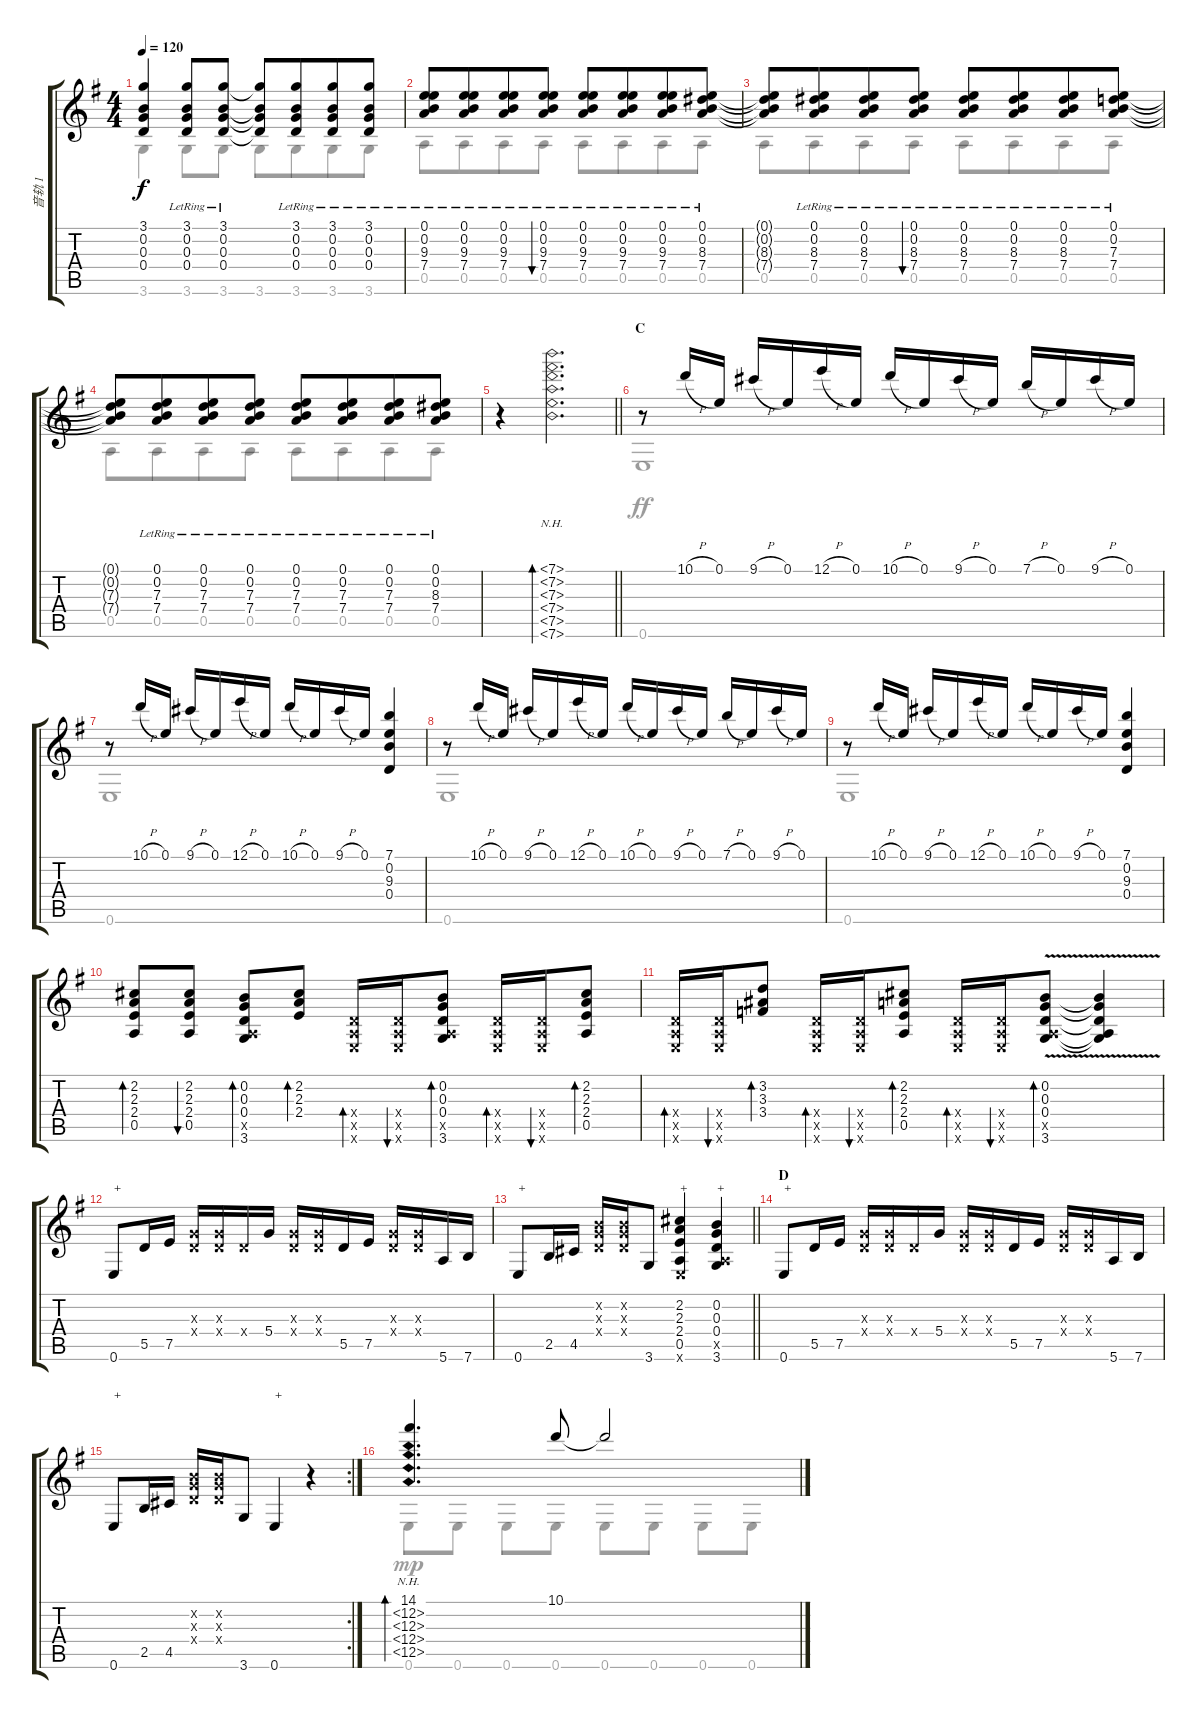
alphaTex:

\track ("音轨 1" "音轨 1") {instrument acousticguitarsteel}
\staff {score tabs}
\tuning (E4 B3 G3 D3 A2 E2) {hide}
\voice
\ts (4 4)
\tempo 120
\clef g2
\ks g
(3.1{t} 0.2{t} 0.3{t} 0.4{t}).4{dy f} (3.1{lr} 0.2{lr} 0.3{lr} 0.4{lr}).8 (3.1{lr} 0.2{lr} 0.3{lr} 0.4{lr}).8 (3.1{t} 0.2{t} 0.3{t} 0.4{t}).8 (3.1{lr} 0.2{lr} 0.3{lr} 0.4{lr}).8{beam merge} (3.1{lr} 0.2{lr} 0.3{lr} 0.4{lr}).8 (3.1{lr} 0.2{lr} 0.3{lr} 0.4{lr}).8 |
(0.1{lr} 0.2{lr} 9.3{lr} 7.4{lr}).8 (0.1{lr} 0.2{lr} 9.3{lr} 7.4{lr}).8{beam merge} (0.1{lr} 0.2{lr} 9.3{lr} 7.4{lr}).8 (0.1{lr} 0.2{lr} 9.3{lr} 7.4{lr}).8{bu 120} (0.1{lr} 0.2{lr} 9.3{lr} 7.4{lr}).8 (0.1{lr} 0.2{lr} 9.3{lr} 7.4{lr}).8{beam merge} (0.1{lr} 0.2{lr} 9.3{lr} 7.4{lr}).8 (0.1{lr} 0.2{lr} 8.3{lr} 7.4{lr}).8 |
(0.1{t} 0.2{t} 8.3{t} 7.4{t}).8 (0.1{lr} 0.2{lr} 8.3{lr} 7.4{lr}).8{beam merge} (0.1{lr} 0.2{lr} 8.3{lr} 7.4{lr}).8 (0.1{lr} 0.2{lr} 8.3{lr} 7.4{lr}).8{bu 120} (0.1{lr} 0.2{lr} 8.3{lr} 7.4{lr}).8 (0.1{lr} 0.2{lr} 8.3{lr} 7.4{lr}).8{beam merge} (0.1{lr} 0.2{lr} 8.3{lr} 7.4{lr}).8 (0.1{lr} 0.2{lr} 7.3{lr} 7.4{lr}).8 |
(0.1{t} 0.2{t} 7.3{t} 7.4{t}).8 (0.1{lr} 0.2{lr} 7.3{lr} 7.4{lr}).8{beam merge} (0.1{lr} 0.2{lr} 7.3{lr} 7.4{lr}).8 (0.1{lr} 0.2{lr} 7.3{lr} 7.4{lr}).8 (0.1{lr} 0.2{lr} 7.3{lr} 7.4{lr}).8 (0.1{lr} 0.2{lr} 7.3{lr} 7.4{lr}).8{beam merge} (0.1{lr} 0.2{lr} 7.3{lr} 7.4{lr}).8 (0.1{lr} 0.2{lr} 8.3{lr} 7.4{lr}).8 |
\barLineRight lightlight
r.4 (7.1{nh} 7.2{nh} 7.3{nh} 7.4{nh} 7.5{nh} 7.6{nh}).2{d bd 240} |
\section ("" "C")
r.8 10.1{h}.16 0.1.16 9.1{h}.16 0.1.16 12.1{h}.16 0.1.16 10.1{h}.16 0.1.16 9.1{h}.16 0.1.16 7.1{h}.16 0.1.16 9.1{h}.16 0.1.16 |
r.8 10.1{h}.16 0.1.16 9.1{h}.16 0.1.16 12.1{h}.16 0.1.16 10.1{h}.16 0.1.16 9.1{h}.16 0.1.16 (7.1 0.2 9.3 0.4).4 |
r.8 10.1{h}.16 0.1.16 9.1{h}.16 0.1.16 12.1{h}.16 0.1.16 10.1{h}.16 0.1.16 9.1{h}.16 0.1.16 7.1{h}.16 0.1.16 9.1{h}.16 0.1.16 |
r.8 10.1{h}.16 0.1.16 9.1{h}.16 0.1.16 12.1{h}.16 0.1.16 10.1{h}.16 0.1.16 9.1{h}.16 0.1.16 (7.1 0.2 9.3 0.4).4 |
(2.2 2.3 2.4 0.5).8{bd 60} (2.2 2.3 2.4 0.5).8{bu 60} (0.2 0.3 0.4 0.5{x} 3.6).8{bd 60} (2.2 2.3 2.4).8{bd 60} (0.4{x} 0.5{x} 0.6{x}).16{bd 60} (0.4{x} 0.5{x} 0.6{x}).16{bu 60} (0.2 0.3 0.4 0.5{x} 3.6).8{bd 60} (0.4{x} 0.5{x} 0.6{x}).16{bd 60} (0.4{x} 0.5{x} 0.6{x}).16{bu 60} (2.2 2.3 2.4 0.5).8{bd 60} |
(0.4{x} 0.5{x} 0.6{x}).16{bd 60} (0.4{x} 0.5{x} 0.6{x}).16{bu 60} (3.2 3.3 3.4).8{bd 60} (0.4{x} 0.5{x} 0.6{x}).16{bd 60} (0.4{x} 0.5{x} 0.6{x}).16{bu 60} (2.2 2.3 2.4 0.5).8{bd 60} (0.4{x} 0.5{x} 0.6{x}).16{bd 60} (0.4{x} 0.5{x} 0.6{x}).16{bu 60} (0.2{v} 0.3 0.4 0.5{x} 3.6).8{bd 60} (0.2{t} 0.3{t} 0.4{t} 0.5{t} 3.6{t}).4 |
0.6.8{txt "+"} 5.5.16 7.5.16 (0.3{x} 0.4{x}).16 (0.3{x} 0.4{x}).16 0.4{x}.16 5.4.16 (0.3{x} 0.4{x}).16 (0.3{x} 0.4{x}).16 5.5.16 7.5.16 (0.3{x} 0.4{x}).16 (0.3{x} 0.4{x}).16 5.6.16 7.6.16 |
\barLineRight lightlight
0.6.8{txt "+"} 2.5.16 4.5.16 (0.2{x} 0.3{x} 0.4{x}).16 (0.2{x} 0.3{x} 0.4{x}).16 3.6.8 (2.2 2.3 2.4 0.5 0.6{x}).4{txt "+"} (0.2 0.3 0.4 0.5{x} 3.6).4{txt "+"} |
\section ("" "D")
0.6.8{txt "+"} 5.5.16 7.5.16 (0.3{x} 0.4{x}).16 (0.3{x} 0.4{x}).16 0.4{x}.16 5.4.16 (0.3{x} 0.4{x}).16 (0.3{x} 0.4{x}).16 5.5.16 7.5.16 (0.3{x} 0.4{x}).16 (0.3{x} 0.4{x}).16 5.6.16 7.6.16 |
\rc 2
0.6.8{txt "+"} 2.5.16 4.5.16 (0.2{x} 0.3{x} 0.4{x}).16 (0.2{x} 0.3{x} 0.4{x}).16 3.6.8 0.6.4{txt "+"} r.4 |
(14.1 12.2{nh} 12.3{nh} 12.4{nh} 12.5{nh}).4{d bd 60} 10.1.8 10.1{t}.2
\voice
\clef g2
\ottava regular
\simile none
\ks g
3.6.4{dy f} 3.6.8 3.6.8 3.6.8 3.6.8{beam merge} 3.6.8 3.6.8 |
0.5.8 0.5.8{beam merge} 0.5.8 0.5.8 0.5.8 0.5.8{beam merge} 0.5.8 0.5.8 |
0.5.8 0.5.8{beam merge} 0.5.8 0.5.8 0.5.8 0.5.8{beam merge} 0.5.8 0.5.8 |
0.5.8 0.5.8{beam merge} 0.5.8 0.5.8 0.5.8 0.5.8{beam merge} 0.5.8 0.5.8 |
\barLineRight lightlight
|
0.6.1{dy ff} |
0.6.1 |
0.6.1 |
0.6.1 |
|
|
|
\barLineRight lightlight
|
|
|
0.6.8{dy mp} 0.6.8 0.6.8 0.6.8 0.6.8 0.6.8 0.6.8 0.6.8
